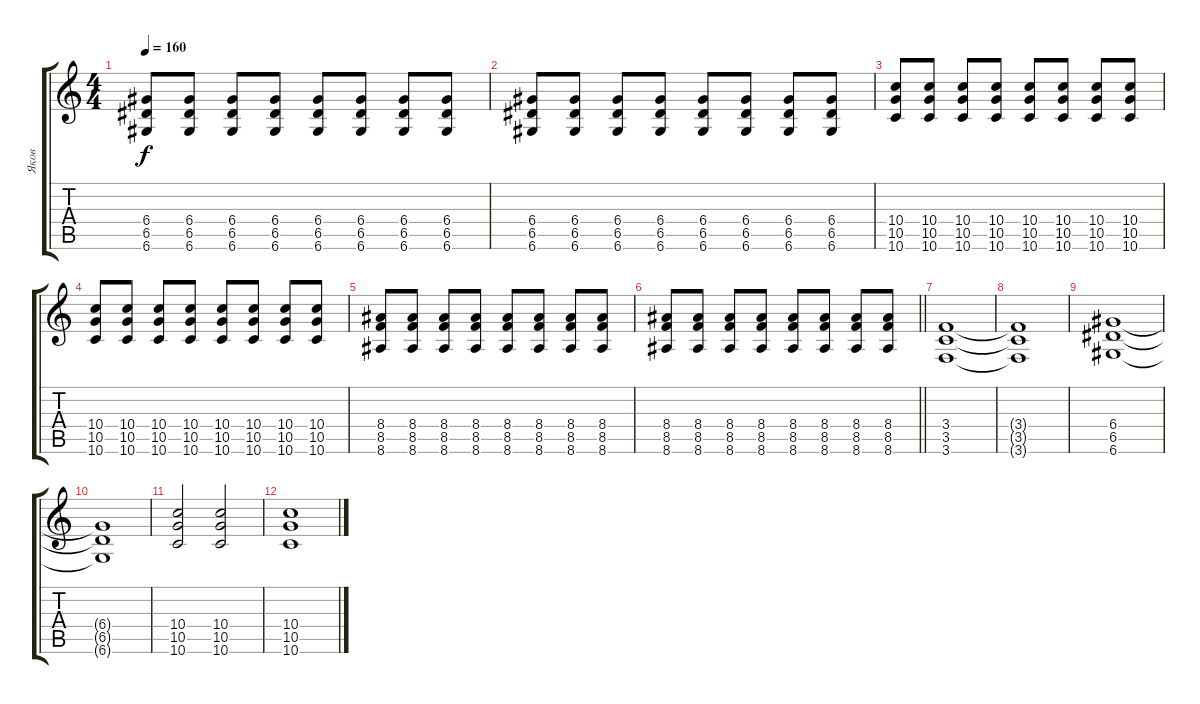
\track ("Яков" "Яков") {instrument distortionguitar}
\staff {score tabs}
\tuning (E4 B3 G3 D3 A2 D2) {hide}
\ts (4 4)
\tempo 160
\clef g2
\ks c
(6.4 6.5 6.6).8{dy f} (6.4 6.5 6.6).8 (6.4 6.5 6.6).8 (6.4 6.5 6.6).8 (6.4 6.5 6.6).8 (6.4 6.5 6.6).8 (6.4 6.5 6.6).8 (6.4 6.5 6.6).8 |
(6.4 6.5 6.6).8 (6.4 6.5 6.6).8 (6.4 6.5 6.6).8 (6.4 6.5 6.6).8 (6.4 6.5 6.6).8 (6.4 6.5 6.6).8 (6.4 6.5 6.6).8 (6.4 6.5 6.6).8 |
(10.4 10.5 10.6).8 (10.4 10.5 10.6).8 (10.4 10.5 10.6).8 (10.4 10.5 10.6).8 (10.4 10.5 10.6).8 (10.4 10.5 10.6).8 (10.4 10.5 10.6).8 (10.4 10.5 10.6).8 |
(10.4 10.5 10.6).8 (10.4 10.5 10.6).8 (10.4 10.5 10.6).8 (10.4 10.5 10.6).8 (10.4 10.5 10.6).8 (10.4 10.5 10.6).8 (10.4 10.5 10.6).8 (10.4 10.5 10.6).8 |
(8.4 8.5 8.6).8 (8.4 8.5 8.6).8 (8.4 8.5 8.6).8 (8.4 8.5 8.6).8 (8.4 8.5 8.6).8 (8.4 8.5 8.6).8 (8.4 8.5 8.6).8 (8.4 8.5 8.6).8 |
\barLineRight lightlight
(8.4 8.5 8.6).8 (8.4 8.5 8.6).8 (8.4 8.5 8.6).8 (8.4 8.5 8.6).8 (8.4 8.5 8.6).8 (8.4 8.5 8.6).8 (8.4 8.5 8.6).8 (8.4 8.5 8.6).8 |
(3.4 3.5 3.6).1 |
(3.4{t} 3.5{t} 3.6{t}).1 |
(6.4 6.5 6.6).1 |
(6.4{t} 6.5{t} 6.6{t}).1 |
(10.4 10.5 10.6).2 (10.4 10.5 10.6).2 |
(10.4 10.5 10.6).1
